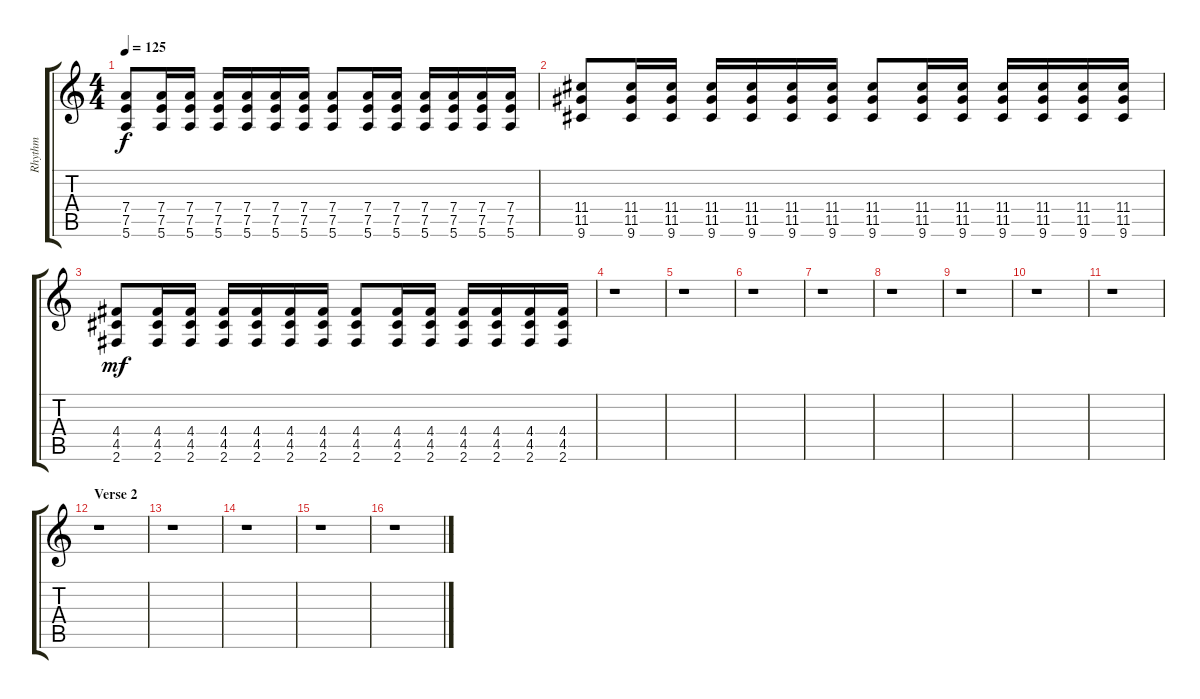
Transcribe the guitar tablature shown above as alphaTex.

\track ("Rhythm" "Rhythm") {instrument distortionguitar}
\staff {score tabs}
\tuning (E4 B3 G3 D3 A2 E2) {hide}
\ts (4 4)
\tempo 125
\clef g2
\ks c
(7.4 7.5 5.6).8{dy f} (7.4 7.5 5.6).16 (7.4 7.5 5.6).16 (7.4 7.5 5.6).16 (7.4 7.5 5.6).16 (7.4 7.5 5.6).16 (7.4 7.5 5.6).16 (7.4 7.5 5.6).8 (7.4 7.5 5.6).16 (7.4 7.5 5.6).16 (7.4 7.5 5.6).16 (7.4 7.5 5.6).16 (7.4 7.5 5.6).16 (7.4 7.5 5.6).16 |
(11.4 11.5 9.6).8 (11.4 11.5 9.6).16 (11.4 11.5 9.6).16 (11.4 11.5 9.6).16 (11.4 11.5 9.6).16 (11.4 11.5 9.6).16 (11.4 11.5 9.6).16 (11.4 11.5 9.6).8 (11.4 11.5 9.6).16 (11.4 11.5 9.6).16 (11.4 11.5 9.6).16 (11.4 11.5 9.6).16 (11.4 11.5 9.6).16 (11.4 11.5 9.6).16 |
(4.4 4.5 2.6).8{dy mf} (4.4 4.5 2.6).16 (4.4 4.5 2.6).16 (4.4 4.5 2.6).16 (4.4 4.5 2.6).16 (4.4 4.5 2.6).16 (4.4 4.5 2.6).16 (4.4 4.5 2.6).8 (4.4 4.5 2.6).16 (4.4 4.5 2.6).16 (4.4 4.5 2.6).16 (4.4 4.5 2.6).16 (4.4 4.5 2.6).16 (4.4 4.5 2.6).16 |
r.1 |
r.1 |
r.1 |
r.1 |
r.1 |
r.1 |
r.1 |
r.1 |
\section ("" "Verse 2")
r.1 |
r.1 |
r.1 |
r.1 |
r.1
